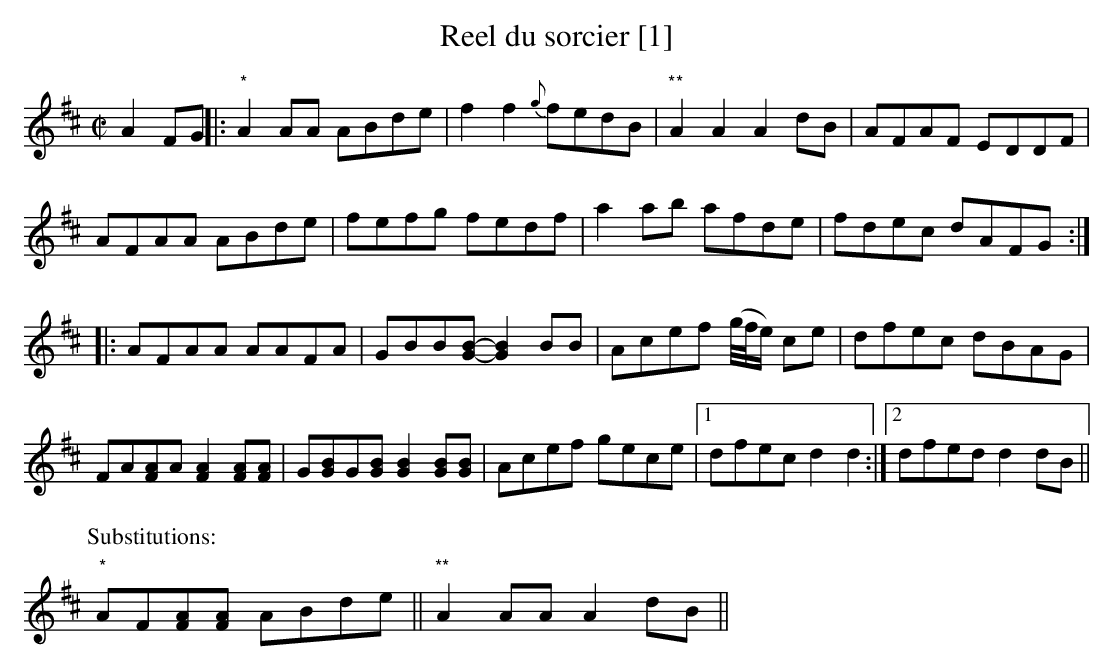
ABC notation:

X:1
T:Reel du sorcier [1]
M:C|
L:1/8
K:D
A2 FG||:"*"A2AA ABde|f2 f2 {g}fedB|"**"A2A2A2 dB|AFAF E-DDF|
AFAA ABde|fefg fedf|a2 ab afde|fdec dAFG:|
|:AFAA AAFA|GBB[GB]- [G2B2]BB|Acef (g/4f/4e/) ce|dfec dBAG|
FA[FA]A [F2A2][FA][FA]|G[GB]G[GB] [G2B2][GB][GB]|Acef gece|1dfec d2 d2:|2dfed d2 dB||
P:Substitutions:
"*"AF[FA][FA] ABde||"**"A2 AA A2 dB||
